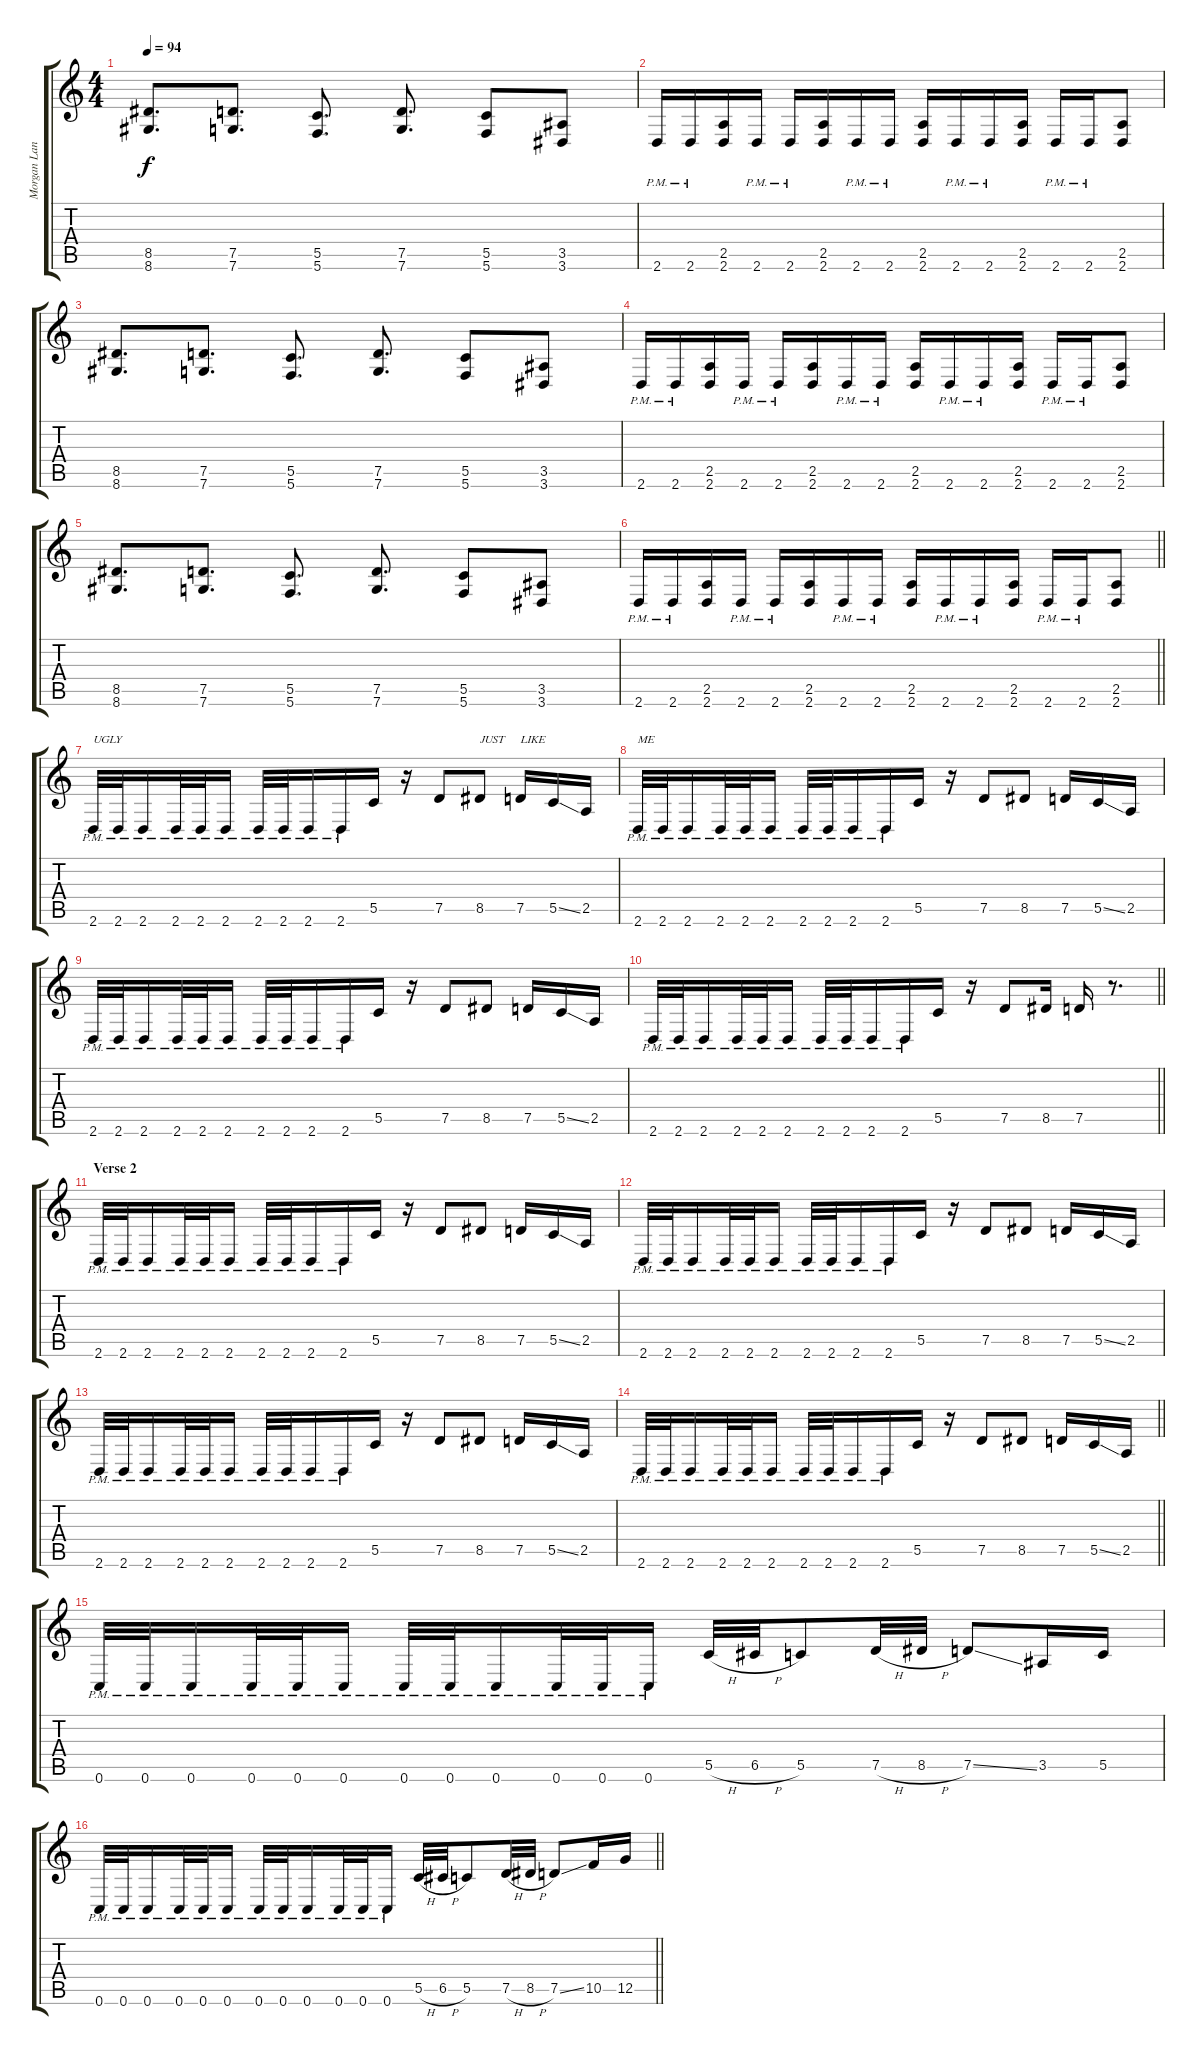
\track ("Morgan Lander" "Morgan Lan") {instrument distortionguitar}
\staff {score tabs}
\tuning (D4 A3 F3 C3 G2 C2) {hide}
\ts (4 4)
\tempo 94
\clef g2
\ks c
(8.5 8.6).8{d dy f} (7.5 7.6).8{d} (5.5 5.6).8{d} (7.5 7.6).8{d} (5.5 5.6).8 (3.5 3.6).8 |
2.6{pm}.16 2.6{pm}.16 (2.5 2.6).16 2.6{pm}.16 2.6{pm}.16 (2.5 2.6).16 2.6{pm}.16 2.6{pm}.16 (2.5 2.6).16 2.6{pm}.16 2.6{pm}.16 (2.5 2.6).16 2.6{pm}.16 2.6{pm}.16 (2.5 2.6).8 |
(8.5 8.6).8{d} (7.5 7.6).8{d} (5.5 5.6).8{d} (7.5 7.6).8{d} (5.5 5.6).8 (3.5 3.6).8 |
2.6{pm}.16 2.6{pm}.16 (2.5 2.6).16 2.6{pm}.16 2.6{pm}.16 (2.5 2.6).16 2.6{pm}.16 2.6{pm}.16 (2.5 2.6).16 2.6{pm}.16 2.6{pm}.16 (2.5 2.6).16 2.6{pm}.16 2.6{pm}.16 (2.5 2.6).8 |
(8.5 8.6).8{d} (7.5 7.6).8{d} (5.5 5.6).8{d} (7.5 7.6).8{d} (5.5 5.6).8 (3.5 3.6).8 |
\barLineRight lightlight
2.6{pm}.16 2.6{pm}.16 (2.5 2.6).16 2.6{pm}.16 2.6{pm}.16 (2.5 2.6).16 2.6{pm}.16 2.6{pm}.16 (2.5 2.6).16 2.6{pm}.16 2.6{pm}.16 (2.5 2.6).16 2.6{pm}.16 2.6{pm}.16 (2.5 2.6).8 |
2.6{pm}.32{txt "UGLY"} 2.6{pm}.32 2.6{pm}.16 2.6{pm}.32 2.6{pm}.32 2.6{pm}.16 2.6{pm}.32 2.6{pm}.32 2.6{pm}.16 2.6{pm}.16 5.5.16 r.16 7.5.8 8.5.8{txt "JUST"} 7.5.16{txt "LIKE"} 5.5{ss}.16 2.5.16 |
2.6{pm}.32{txt "ME"} 2.6{pm}.32 2.6{pm}.16 2.6{pm}.32 2.6{pm}.32 2.6{pm}.16 2.6{pm}.32 2.6{pm}.32 2.6{pm}.16 2.6{pm}.16 5.5.16 r.16 7.5.8 8.5.8 7.5.16 5.5{ss}.16 2.5.16 |
2.6{pm}.32 2.6{pm}.32 2.6{pm}.16 2.6{pm}.32 2.6{pm}.32 2.6{pm}.16 2.6{pm}.32 2.6{pm}.32 2.6{pm}.16 2.6{pm}.16 5.5.16 r.16 7.5.8 8.5.8 7.5.16 5.5{ss}.16 2.5.16 |
\barLineRight lightlight
2.6{pm}.32 2.6{pm}.32 2.6{pm}.16 2.6{pm}.32 2.6{pm}.32 2.6{pm}.16 2.6{pm}.32 2.6{pm}.32 2.6{pm}.16 2.6{pm}.16 5.5.16 r.16 7.5.8 8.5.16 7.5.16 r.8{d} |
\section ("" "Verse 2")
2.6{pm}.32 2.6{pm}.32 2.6{pm}.16 2.6{pm}.32 2.6{pm}.32 2.6{pm}.16 2.6{pm}.32 2.6{pm}.32 2.6{pm}.16 2.6{pm}.16 5.5.16 r.16 7.5.8 8.5.8 7.5.16 5.5{ss}.16 2.5.16 |
2.6{pm}.32 2.6{pm}.32 2.6{pm}.16 2.6{pm}.32 2.6{pm}.32 2.6{pm}.16 2.6{pm}.32 2.6{pm}.32 2.6{pm}.16 2.6{pm}.16 5.5.16 r.16 7.5.8 8.5.8 7.5.16 5.5{ss}.16 2.5.16 |
2.6{pm}.32 2.6{pm}.32 2.6{pm}.16 2.6{pm}.32 2.6{pm}.32 2.6{pm}.16 2.6{pm}.32 2.6{pm}.32 2.6{pm}.16 2.6{pm}.16 5.5.16 r.16 7.5.8 8.5.8 7.5.16 5.5{ss}.16 2.5.16 |
\barLineRight lightlight
2.6{pm}.32 2.6{pm}.32 2.6{pm}.16 2.6{pm}.32 2.6{pm}.32 2.6{pm}.16 2.6{pm}.32 2.6{pm}.32 2.6{pm}.16 2.6{pm}.16 5.5.16 r.16 7.5.8 8.5.8 7.5.16 5.5{ss}.16 2.5.16 |
0.6{pm}.32 0.6{pm}.32 0.6{pm}.16 0.6{pm}.32 0.6{pm}.32 0.6{pm}.16 0.6{pm}.32 0.6{pm}.32 0.6{pm}.16 0.6{pm}.32 0.6{pm}.32 0.6{pm}.16 5.5{h}.32 6.5{h}.32 5.5.8 7.5{h}.32 8.5{h}.32 7.5{ss}.8 3.5.16 5.5.16 |
\barLineRight lightlight
0.6{pm}.32 0.6{pm}.32 0.6{pm}.16 0.6{pm}.32 0.6{pm}.32 0.6{pm}.16 0.6{pm}.32 0.6{pm}.32 0.6{pm}.16 0.6{pm}.32 0.6{pm}.32 0.6{pm}.16 5.5{h}.32 6.5{h}.32 5.5.8 7.5{h}.32 8.5{h}.32 7.5{ss}.8 10.5.16 12.5.16
